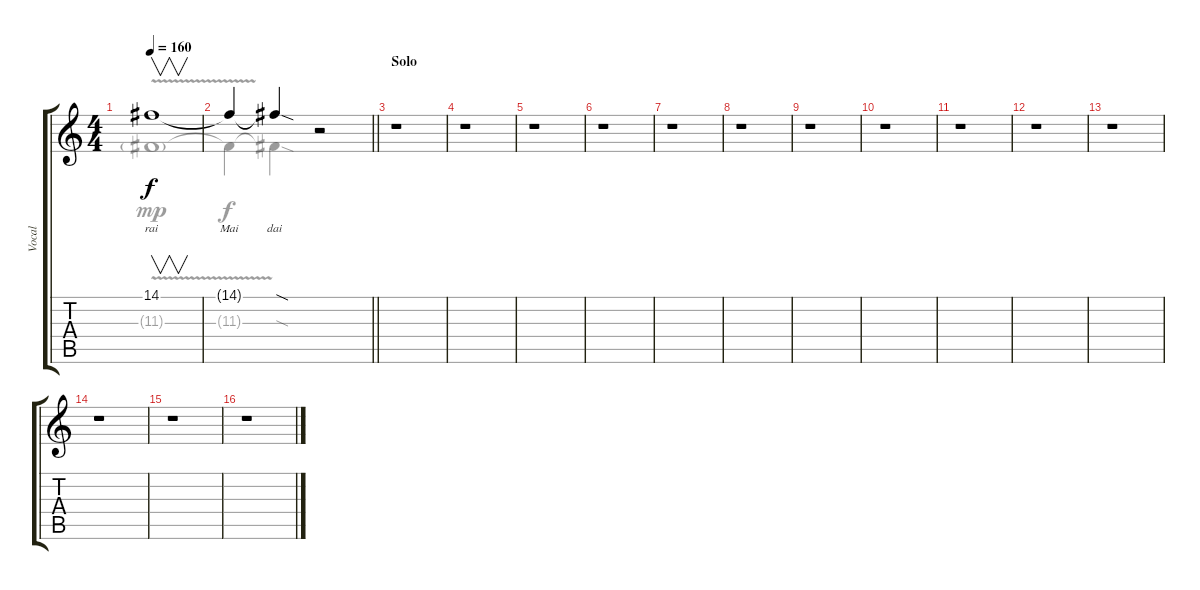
\track ("Vocal" "Vocal") {instrument oboe}
\staff {score tabs}
\tuning (E4 B3 G3 D3 A2 E2) {hide}
\voice
\ts (4 4)
\tempo 160
\clef g2
\ks c
14.1.1{v lyrics (0 "rai") lyrics (1 "") lyrics (2 "") lyrics (3 "") lyrics (4 "") dy f} |
\barLineRight lightlight
14.1{t}.4{lyrics (0 "Mai") lyrics (1 "") lyrics (2 "") lyrics (3 "") lyrics (4 "")} 14.1{sod t}.4{lyrics (0 "dai") lyrics (1 "") lyrics (2 "") lyrics (3 "") lyrics (4 "")} r.2 |
\section ("" "Solo")
r.1 |
r.1 |
r.1 |
r.1 |
r.1 |
r.1 |
r.1 |
r.1 |
r.1 |
r.1 |
r.1 |
r.1 |
r.1 |
r.1
\voice
\clef g2
\ottava regular
\simile none
\ks c
11.3{v g}.1{dy mp} |
\barLineRight lightlight
11.3{t}.4{dy f} 11.3{sod t}.4 r.2 |
|
|
|
|
|
|
|
|
|
|
|
|
|
